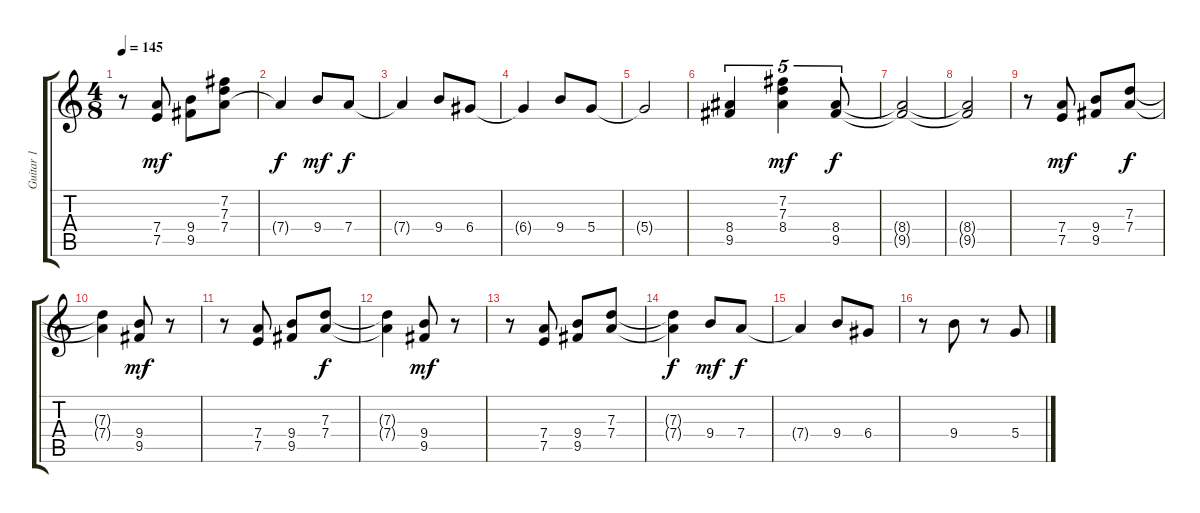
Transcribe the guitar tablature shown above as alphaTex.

\track ("Guitar 1" "Guitar 1") {instrument distortionguitar}
\staff {score tabs}
\tuning (E4 B3 G3 D3 A2 E2) {hide}
\ts (4 8)
\tempo 145
\clef g2
\ks c
r.8{dy mf} (7.4 7.5).8 (9.4 9.5).8 (7.2 7.3 7.4).8 |
7.4{t}.4{dy f} 9.4.8{dy mf} 7.4.8{dy f} |
7.4{t}.4 9.4.8 6.4.8 |
6.4{t}.4 9.4.8 5.4.8 |
5.4{t}.2 |
(8.4 9.5).4{tu (5 4)} (7.2 7.3 8.4).4{tu (5 4) dy mf} (8.4 9.5).8{tu (5 4) dy f} |
(8.4{t} 9.5{t}).2 |
(8.4{t} 9.5{t}).2 |
r.8 (7.4 7.5).8{dy mf} (9.4 9.5).8 (7.3 7.4).8{dy f} |
(7.3{t} 7.4{t}).4 (9.4 9.5).8{dy mf} r.8 |
r.8 (7.4 7.5).8 (9.4 9.5).8 (7.3 7.4).8{dy f} |
(7.3{t} 7.4{t}).4 (9.4 9.5).8{dy mf} r.8 |
r.8 (7.4 7.5).8 (9.4 9.5).8 (7.3 7.4).8 |
(7.3{t} 7.4{t}).4{dy f} 9.4.8{dy mf} 7.4.8{dy f} |
7.4{t}.4 9.4.8 6.4.8 |
r.8 9.4.8 r.8 5.4.8
